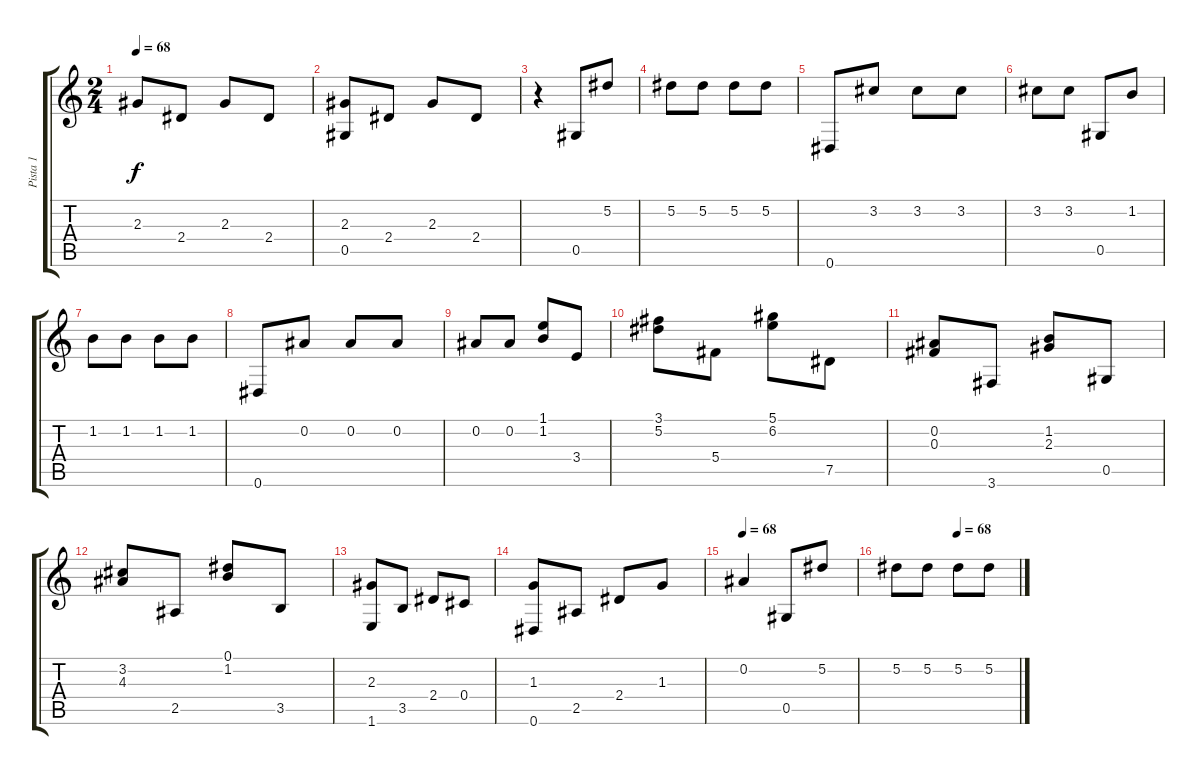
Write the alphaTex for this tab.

\track ("Pista 1" "Pista 1") {instrument acousticguitarnylon}
\staff {score tabs}
\tuning (Eb4 Bb3 Gb3 Db3 Ab2 Eb2) {hide}
\ts (2 4)
\tempo 68
\clef g2
\ks c
2.3.8{dy f} 2.4.8 2.3.8 2.4.8 |
(2.3 0.5).8 2.4.8 2.3.8 2.4.8 |
r.4 0.5.8 5.2.8 |
5.2.8 5.2.8 5.2.8 5.2.8 |
0.6.8 3.2.8 3.2.8 3.2.8 |
3.2.8 3.2.8 0.5.8 1.2.8 |
1.2.8 1.2.8 1.2.8 1.2.8 |
0.6.8 0.2.8 0.2.8 0.2.8 |
0.2.8 0.2.8 (1.1 1.2).8 3.4.8 |
(3.1 5.2).8 5.4.8 (5.1 6.2).8 7.5.8 |
(0.2 0.3).8 3.6.8 (1.2 2.3).8 0.5.8 |
(3.2 4.3).8 2.5.8 (0.1 1.2).8 3.5.8 |
(2.3 1.6).8 3.5.8 2.4.8 0.4.8 |
(1.3 0.6).8 2.5.8 2.4.8 1.3.8 |
\tempo 68
0.2.4 0.5.8 5.2.8 |
\tempo (68 0.5)
5.2.8 5.2.8 5.2.8 5.2.8
